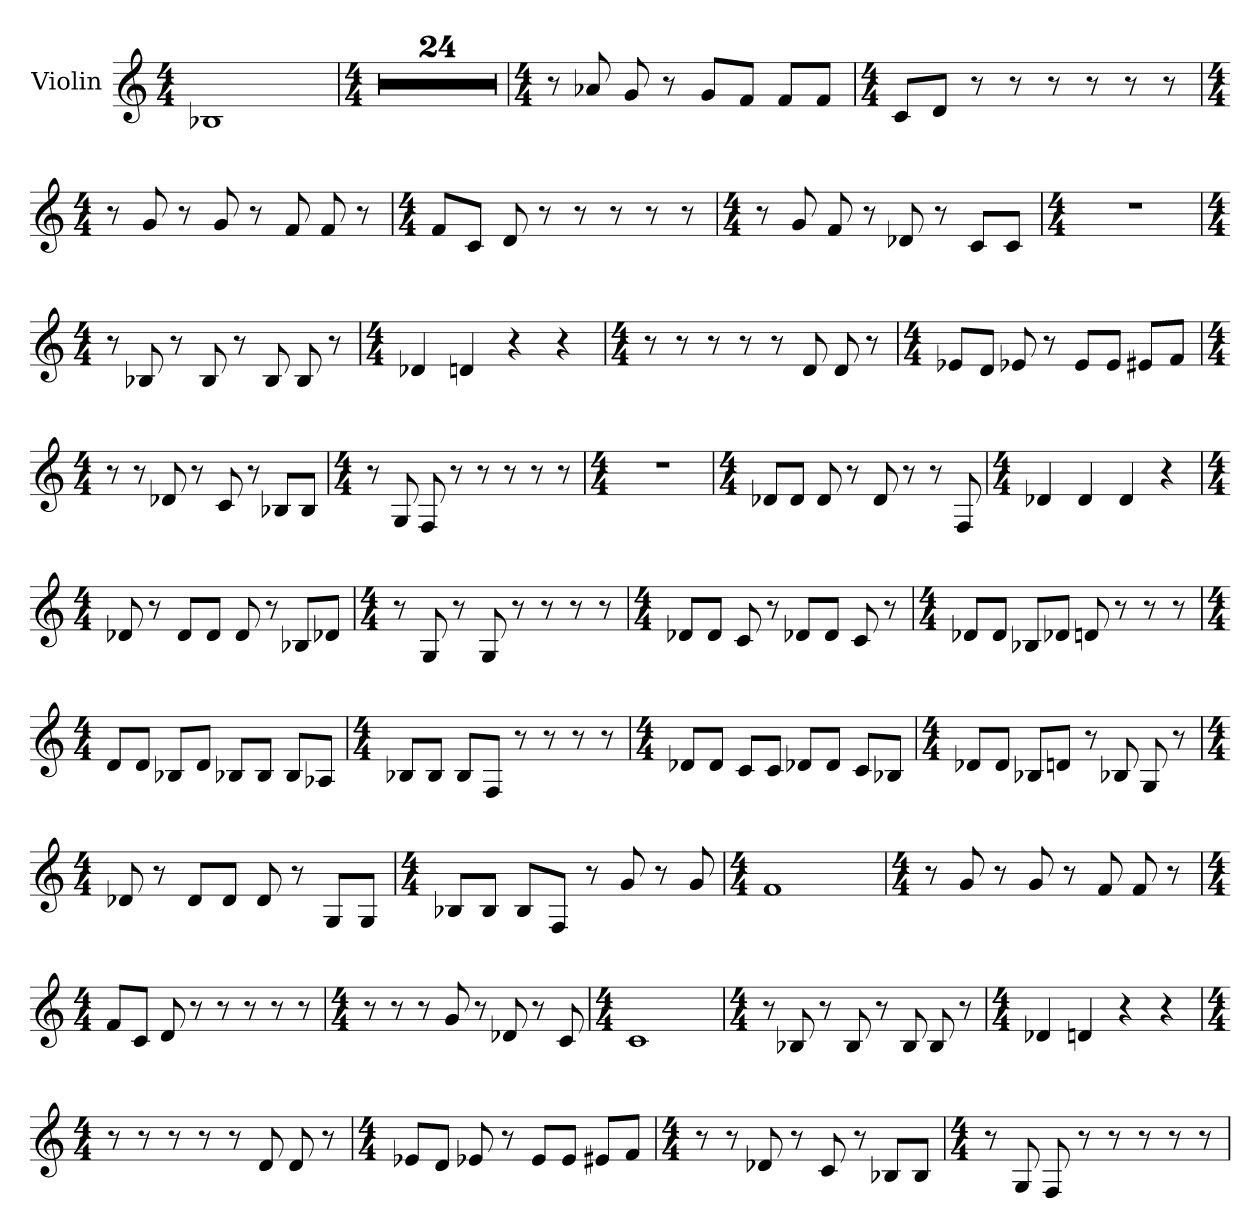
**kern
*part1
*staff1
*I"Violin
*I'Vln
*M4/4
=
1B-X
=
*M4/4
1r
=
*M4/4
1r
=
*M4/4
1r
=
*M4/4
1r
=
*M4/4
1r
=
*M4/4
1r
=
*M4/4
1r
=
*M4/4
1r
=
*M4/4
1r
=
*M4/4
1r
=
*M4/4
1r
=
*M4/4
1r
=
*M4/4
1r
=
*M4/4
1r
=
*M4/4
1r
=
*M4/4
1r
=
*M4/4
1r
=
*M4/4
1r
=
*M4/4
1r
=
*M4/4
1r
=
*M4/4
1r
=
*M4/4
1r
=
*M4/4
1r
=
*M4/4
1r
=
*M4/4
8r
8a-X
8g
8r
8gL
8fJ
8fL
8fJ
=
*M4/4
8cL
8dJ
8r
8r
8r
8r
8r
8r
=
*M4/4
8r
8g
8r
8g
8r
8f
8f
8r
=
*M4/4
8fL
8cJ
8d
8r
8r
8r
8r
8r
=
*M4/4
8r
8g
8f
8r
8d-X
8r
8cL
8cJ
=
*M4/4
1r
=
*M4/4
8r
8B-X
8r
8B-
8r
8B-
8B-
8r
=
*M4/4
4d-X
4dn
4r
4r
=
*M4/4
8r
8r
8r
8r
8r
8d
8d
8r
=
*M4/4
8e-XL
8dJ
8e-X
8r
8e-L
8e-J
8e#XL
8fJ
=
*M4/4
8r
8r
8d-X
8r
8c
8r
8B-XL
8B-J
=
*M4/4
8r
8G
8F
8r
8r
8r
8r
8r
=
*M4/4
1r
=
*M4/4
8d-XL
8d-J
8d-
8r
8d-
8r
8r
8F
=
*M4/4
4d-X
4d-
4d-
4r
=
*M4/4
8d-X
8r
8d-L
8d-J
8d-
8r
8B-XL
8d-XJ
=
*M4/4
8r
8G
8r
8G
8r
8r
8r
8r
=
*M4/4
8d-XL
8d-J
8c
8r
8d-XL
8d-J
8c
8r
=
*M4/4
8d-XL
8d-J
8B-XL
8d-XJ
8dn
8r
8r
8r
=
*M4/4
8dL
8dJ
8B-XL
8dJ
8B-XL
8B-J
8B-L
8A-XJ
=
*M4/4
8B-XL
8B-J
8B-L
8FJ
8r
8r
8r
8r
=
*M4/4
8d-XL
8d-J
8cL
8cJ
8d-XL
8d-J
8cL
8B-XJ
=
*M4/4
8d-XL
8d-J
8B-XL
8dnJ
8r
8B-X
8G
8r
=
*M4/4
8d-X
8r
8d-L
8d-J
8d-
8r
8GL
8GJ
=
*M4/4
8B-XL
8B-J
8B-L
8FJ
8r
8g
8r
8g
=
*M4/4
1f
=
*M4/4
8r
8g
8r
8g
8r
8f
8f
8r
=
*M4/4
8fL
8cJ
8d
8r
8r
8r
8r
8r
=
*M4/4
8r
8r
8r
8g
8r
8d-X
8r
8c
=
*M4/4
1c
=
*M4/4
8r
8B-X
8r
8B-
8r
8B-
8B-
8r
=
*M4/4
4d-X
4dn
4r
4r
=
*M4/4
8r
8r
8r
8r
8r
8d
8d
8r
=
*M4/4
8e-XL
8dJ
8e-X
8r
8e-L
8e-J
8e#XL
8fJ
=
*M4/4
8r
8r
8d-X
8r
8c
8r
8B-XL
8B-J
=
*M4/4
8r
8G
8F
8r
8r
8r
8r
8r
=
*-
